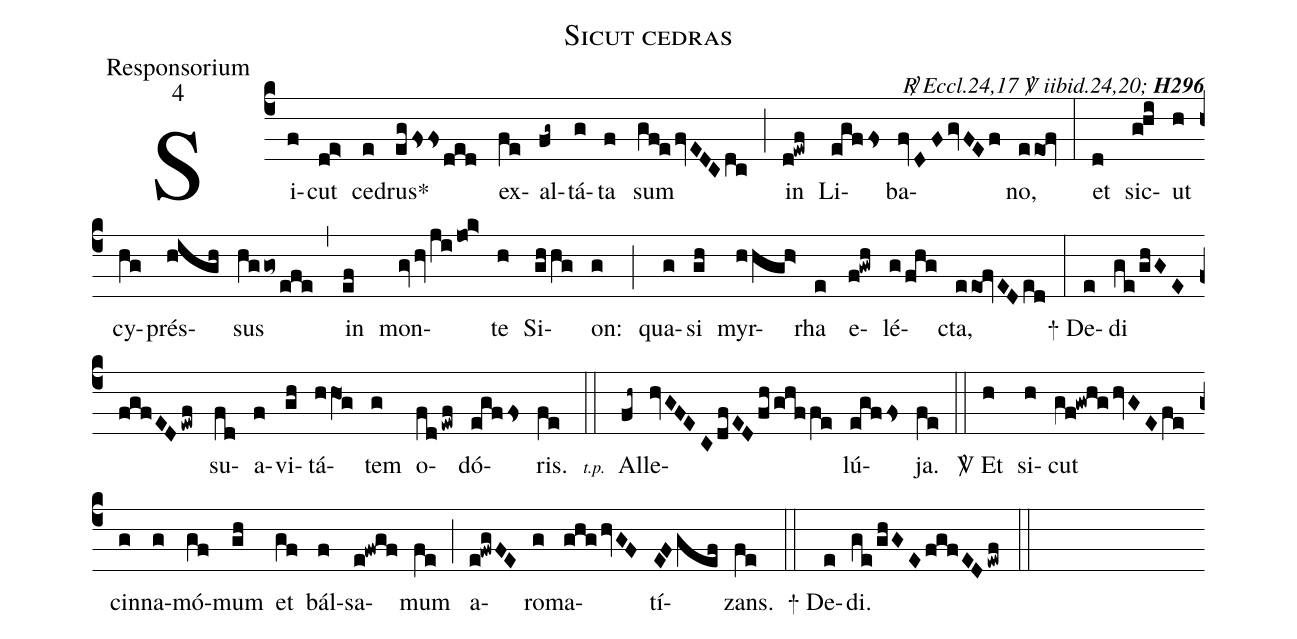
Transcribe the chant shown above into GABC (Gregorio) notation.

name:Sicut cedras;
office-part:Responsorium;
mode:4;
commentary:{\itshape\mdseries \Rbar\  Eccl.24,17 \Vbar\   iibid.24,20;\/}  {\bfseries H296};
%%
(c4) Si(f)cut(de>) ce(e)drus<sp>*</sp>(egFssded) ex(fe)al(fg~)tá(g)ta(f) sum(gf!efvEDCdc) (;)
in(d!ewf) Li(egfFs)ba(fvDFgvFEf)no,(eeo1!fv) (:)
et(d) sic(ghi)ut(h) cy(hg)prés(high)sus(hggo~efe) (,)
in(ef) mon(gvhvjijo0!k>)te(h) Si(ghhg)on:(g) (;)
qua(g)si(gh) myr(hhgh>)rha(e) e(f!gwh)lé(g/fhg)cta,(eeo1!fvEDed) (:)
<sp>+</sp> De(e)di(ge/ghGEfgfEDewf) su(fd)a(f)vi(gh)tá(hhO1g)tem(g) o(fdewf)dó(egfFs)ris.(fe) (::)
<v>{\scriptsize\itshape t.p.\ }</v> Al(fh~)le(hvGFECdfEDfh/ghffe)lú(egfFs)ja.(fe) (::)
<sp>V/</sp> Et(h) si(h)cut(gf!gwhghvGEfe) cin(g)na(g)mó(gf)mum(gh) et(gf) bál(f)sa(e!fwgf)mum(fe) (;)
a(e!fwgFE)ro(g)ma(ghghvGF)tí(EFgef)zans.(fe) (::)
<sp>+</sp> De(e)di.(ge/ghGEfgfEDewf) (::)
